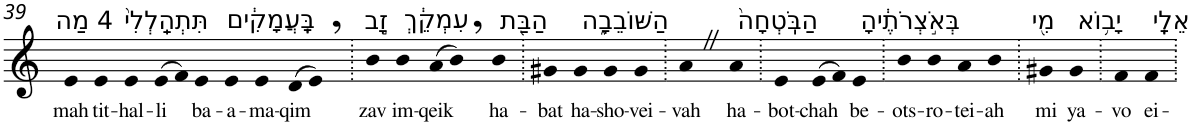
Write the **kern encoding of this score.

**kern	**text
*part1	*part1
*staff1	*staff1
*I"Piano	*
*I'Pno	*
!!LO:PB:g=z
*clefG2	*
*k[]	*
=39	=39
!LO:TX:a:t=4 מַה	!
!	!LO:LY:b
4e	mah
!LO:TX:a:t=תִּתְהַֽלְלִי֙	!
!	!LO:LY:b
4e	tit-
!	!LO:LY:b
4e	-hal-
!	!LO:LY:b
(>8e	-li
8f)	.
!LO:TX:a:t=בָּֽעֲמָקִ֔ים	!
!	!LO:LY:b
4e	ba-
!	!LO:LY:b
4e	-a-
!	!LO:LY:b
4e	-ma-
!	!LO:LY:b
(>8d	-qim
8e,)	.
=40.	=40.
!LO:TX:a:t=זָ֣ב	!
!	!LO:LY:b
4b	zav
!LO:TX:a:t=עִמְקֵ֔ךְ	!
!	!LO:LY:b
4b	im-
!	!LO:LY:b
(>8a	-qeik
8b,)	.
!LO:TX:a:t=הַבַּ֖ת	!
!	!LO:LY:b
4b	ha-
=41.	=41.
!	!LO:LY:b
4g#X	-bat
!LO:TX:a:t=הַשּׁוֹבֵבָ֑ה	!
!	!LO:LY:b
4g#	ha-
!	!LO:LY:b
4g#	-sho-
!	!LO:LY:b
4g#	-vei-
=42.	=42.
!	!LO:LY:b
4aZ	-vah
!LO:TX:a:t=הַבֹּֽטְחָה֙	!
!	!LO:LY:b
4a	ha-
=43.	=43.
!	!LO:LY:b
4e	-bot-
!	!LO:LY:b
(>8e	-chah
8f)	.
!LO:TX:a:t=בְּאֹ֣צְרֹתֶ֔יהָ	!
!	!LO:LY:b
4e	be-
=44.	=44.
!	!LO:LY:b
4b	-ots-
!	!LO:LY:b
4b	-ro-
!	!LO:LY:b
4a	-tei-
!	!LO:LY:b
4b	-ah
=45.	=45.
!LO:TX:a:t=מִ֖י	!
!	!LO:LY:b
4g#X	mi
!LO:TX:a:t=יָב֥וֹא	!
!	!LO:LY:b
4g#	ya-
=46.	=46.
!	!LO:LY:b
4f	-vo
!LO:TX:a:t=אֵלָֽי	!
!	!LO:LY:b
4f	ei-
=.	=.
*-	*-
